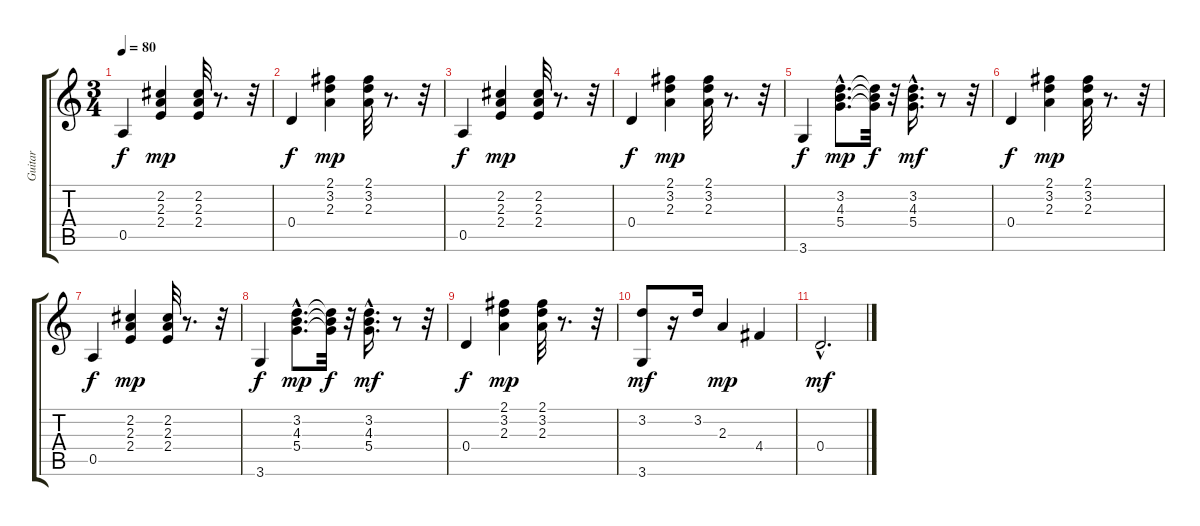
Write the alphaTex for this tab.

\track ("Guitar" "Guitar") {instrument acousticguitarnylon}
\staff {score tabs}
\tuning (E4 B3 G3 D3 A2 E2) {hide}
\ts (3 4)
\tempo 80
\clef g2
\ks c
0.5.4{dy f} (2.2 2.3 2.4).4{dy mp} (2.2 2.3 2.4).32 r.8{d} r.32 |
0.4.4{dy f} (2.1 3.2 2.3).4{dy mp} (2.1 3.2 2.3).32 r.8{d} r.32 |
0.5.4{dy f} (2.2 2.3 2.4).4{dy mp} (2.2 2.3 2.4).32 r.8{d} r.32 |
0.4.4{dy f} (2.1 3.2 2.3).4{dy mp} (2.1 3.2 2.3).32 r.8{d} r.32 |
3.6.4{dy f} (3.2{hac} 4.3{hac} 5.4{hac}).8{d dy mp} (3.2{t} 4.3{t} 5.4{t}).32{dy f} r.32 (3.2{hac} 4.3{hac} 5.4{hac}).16{d dy mf} r.8 r.32 |
0.4.4{dy f} (2.1 3.2 2.3).4{dy mp} (2.1 3.2 2.3).32 r.8{d} r.32 |
0.5.4{dy f} (2.2 2.3 2.4).4{dy mp} (2.2 2.3 2.4).32 r.8{d} r.32 |
3.6.4{dy f} (3.2{hac} 4.3{hac} 5.4{hac}).8{d dy mp} (3.2{t} 4.3{t} 5.4{t}).32{dy f} r.32 (3.2{hac} 4.3{hac} 5.4{hac}).16{d dy mf} r.8 r.32 |
0.4.4{dy f} (2.1 3.2 2.3).4{dy mp} (2.1 3.2 2.3).32 r.8{d} r.32 |
(3.2 3.6).8{dy mf} r.16 3.2.16 2.3.4{dy mp} 4.4.4 |
0.4{hac}.2{d dy mf}
